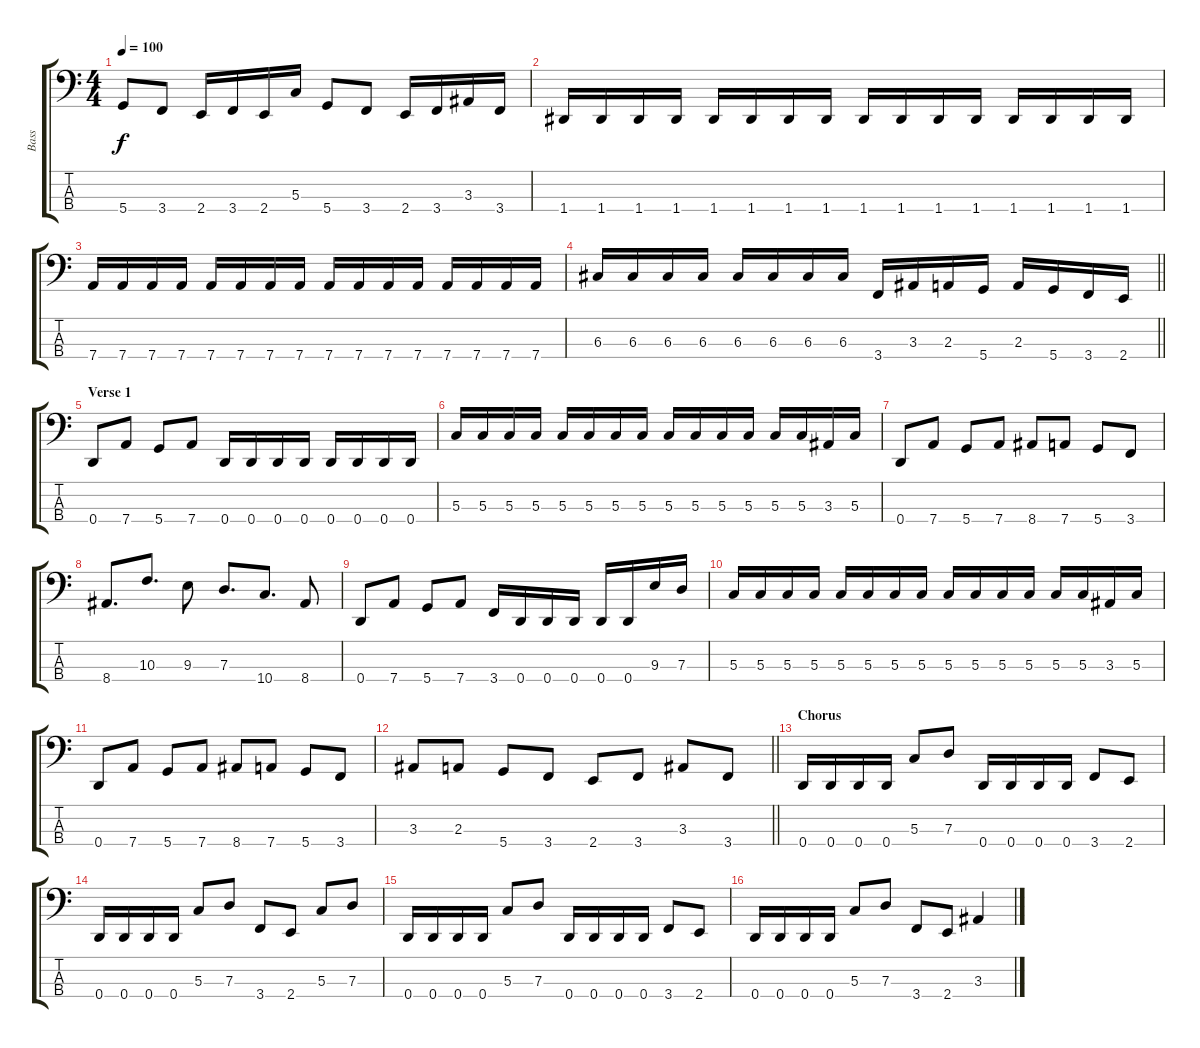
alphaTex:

\track ("Bass" "Bass") {instrument electricbassfinger}
\staff {score tabs}
\tuning (F2 C2 G1 D1) {hide}
\ts (4 4)
\tempo 100
\clef f4
\ks c
5.4.8{dy f} 3.4.8 2.4.16 3.4.16 2.4.16 5.3.16 5.4.8 3.4.8 2.4.16 3.4.16 3.3.16 3.4.16 |
1.4.16 1.4.16 1.4.16 1.4.16 1.4.16 1.4.16 1.4.16 1.4.16 1.4.16 1.4.16 1.4.16 1.4.16 1.4.16 1.4.16 1.4.16 1.4.16 |
7.4.16 7.4.16 7.4.16 7.4.16 7.4.16 7.4.16 7.4.16 7.4.16 7.4.16 7.4.16 7.4.16 7.4.16 7.4.16 7.4.16 7.4.16 7.4.16 |
\barLineRight lightlight
6.3.16 6.3.16 6.3.16 6.3.16 6.3.16 6.3.16 6.3.16 6.3.16 3.4.16 3.3.16 2.3.16 5.4.16 2.3.16 5.4.16 3.4.16 2.4.16 |
\section ("" "Verse 1")
0.4.8 7.4.8 5.4.8 7.4.8 0.4.16 0.4.16 0.4.16 0.4.16 0.4.16 0.4.16 0.4.16 0.4.16 |
5.3.16 5.3.16 5.3.16 5.3.16 5.3.16 5.3.16 5.3.16 5.3.16 5.3.16 5.3.16 5.3.16 5.3.16 5.3.16 5.3.16 3.3.16 5.3.16 |
0.4.8 7.4.8 5.4.8 7.4.8 8.4.8 7.4.8 5.4.8 3.4.8 |
8.4.8{d} 10.3.8{d} 9.3.8 7.3.8{d} 10.4.8{d} 8.4.8 |
0.4.8 7.4.8 5.4.8 7.4.8 3.4.16 0.4.16 0.4.16 0.4.16 0.4.16 0.4.16 9.3.16 7.3.16 |
5.3.16 5.3.16 5.3.16 5.3.16 5.3.16 5.3.16 5.3.16 5.3.16 5.3.16 5.3.16 5.3.16 5.3.16 5.3.16 5.3.16 3.3.16 5.3.16 |
0.4.8 7.4.8 5.4.8 7.4.8 8.4.8 7.4.8 5.4.8 3.4.8 |
\barLineRight lightlight
3.3.8 2.3.8 5.4.8 3.4.8 2.4.8 3.4.8 3.3.8 3.4.8 |
\section ("" "Chorus")
0.4.16 0.4.16 0.4.16 0.4.16 5.3.8 7.3.8 0.4.16 0.4.16 0.4.16 0.4.16 3.4.8 2.4.8 |
0.4.16 0.4.16 0.4.16 0.4.16 5.3.8 7.3.8 3.4.8 2.4.8 5.3.8 7.3.8 |
0.4.16 0.4.16 0.4.16 0.4.16 5.3.8 7.3.8 0.4.16 0.4.16 0.4.16 0.4.16 3.4.8 2.4.8 |
0.4.16 0.4.16 0.4.16 0.4.16 5.3.8 7.3.8 3.4.8 2.4.8 3.3.4
